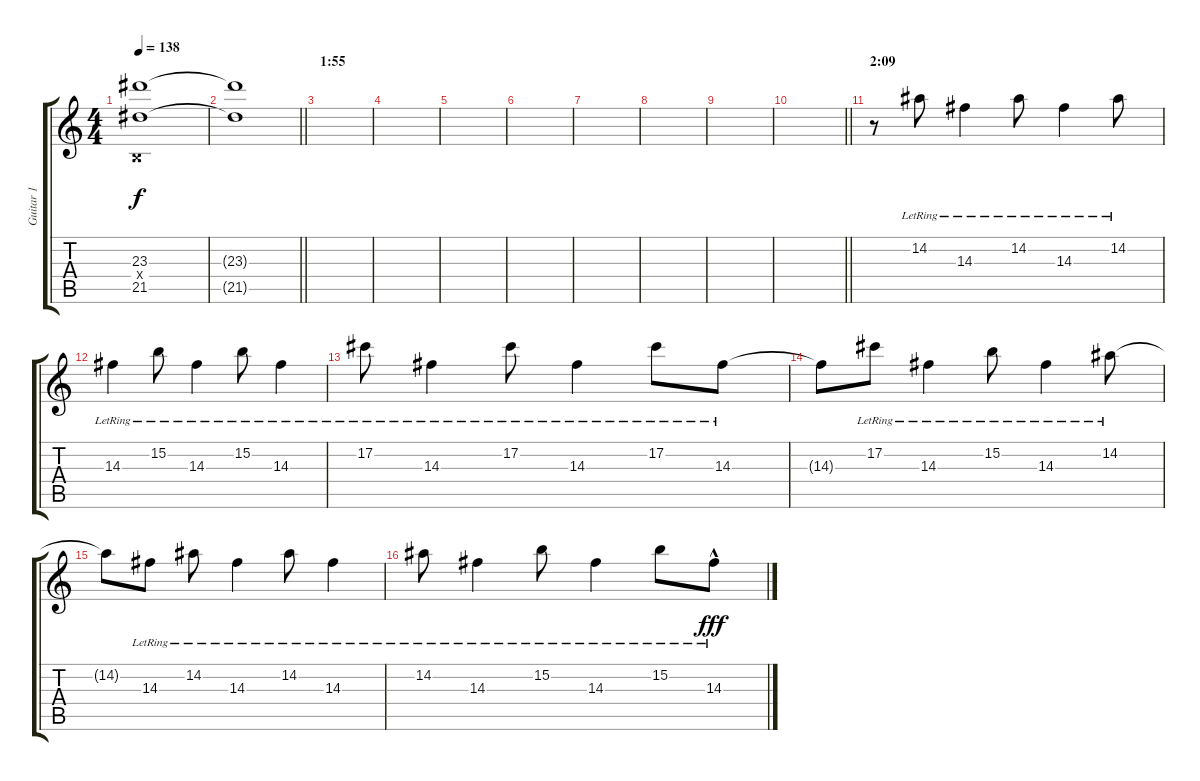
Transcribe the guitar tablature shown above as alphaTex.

\track ("Guitar 1" "Guitar 1") {instrument electricguitarjazz}
\staff {score tabs}
\tuning (Db4 Ab3 E3 B2 Gb2 Db2) {hide}
\ts (4 4)
\tempo 138
\clef g2
\ks c
(23.3 0.4{x} 21.5).1{dy f volume 0} |
\barLineRight lightlight
(23.3{t} 21.5{t}).1 |
\section ("" "1:55")
|
|
|
|
|
|
|
\barLineRight lightlight
|
\section ("" "2:09")
r.8{volume 10 instrument electricguitarjazz} 14.2{lr}.8 14.3{lr}.4 14.2{lr}.8 14.3{lr}.4 14.2{lr}.8 |
14.3{lr}.4 15.2{lr}.8 14.3{lr}.4 15.2{lr}.8 14.3{lr}.4 |
17.2{lr}.8 14.3{lr}.4 17.2{lr}.8 14.3{lr}.4 17.2{lr}.8 14.3{lr}.8 |
14.3{t}.8 17.2{lr}.8 14.3{lr}.4 15.2{lr}.8 14.3{lr}.4 14.2{lr}.8 |
14.2{t}.8 14.3{lr}.8 14.2{lr}.8 14.3{lr}.4 14.2{lr}.8 14.3{lr}.4 |
14.2{lr}.8 14.3{lr}.4 15.2{lr}.8 14.3{lr}.4 15.2{lr}.8 14.3{hac lr}.8{dy fff}
